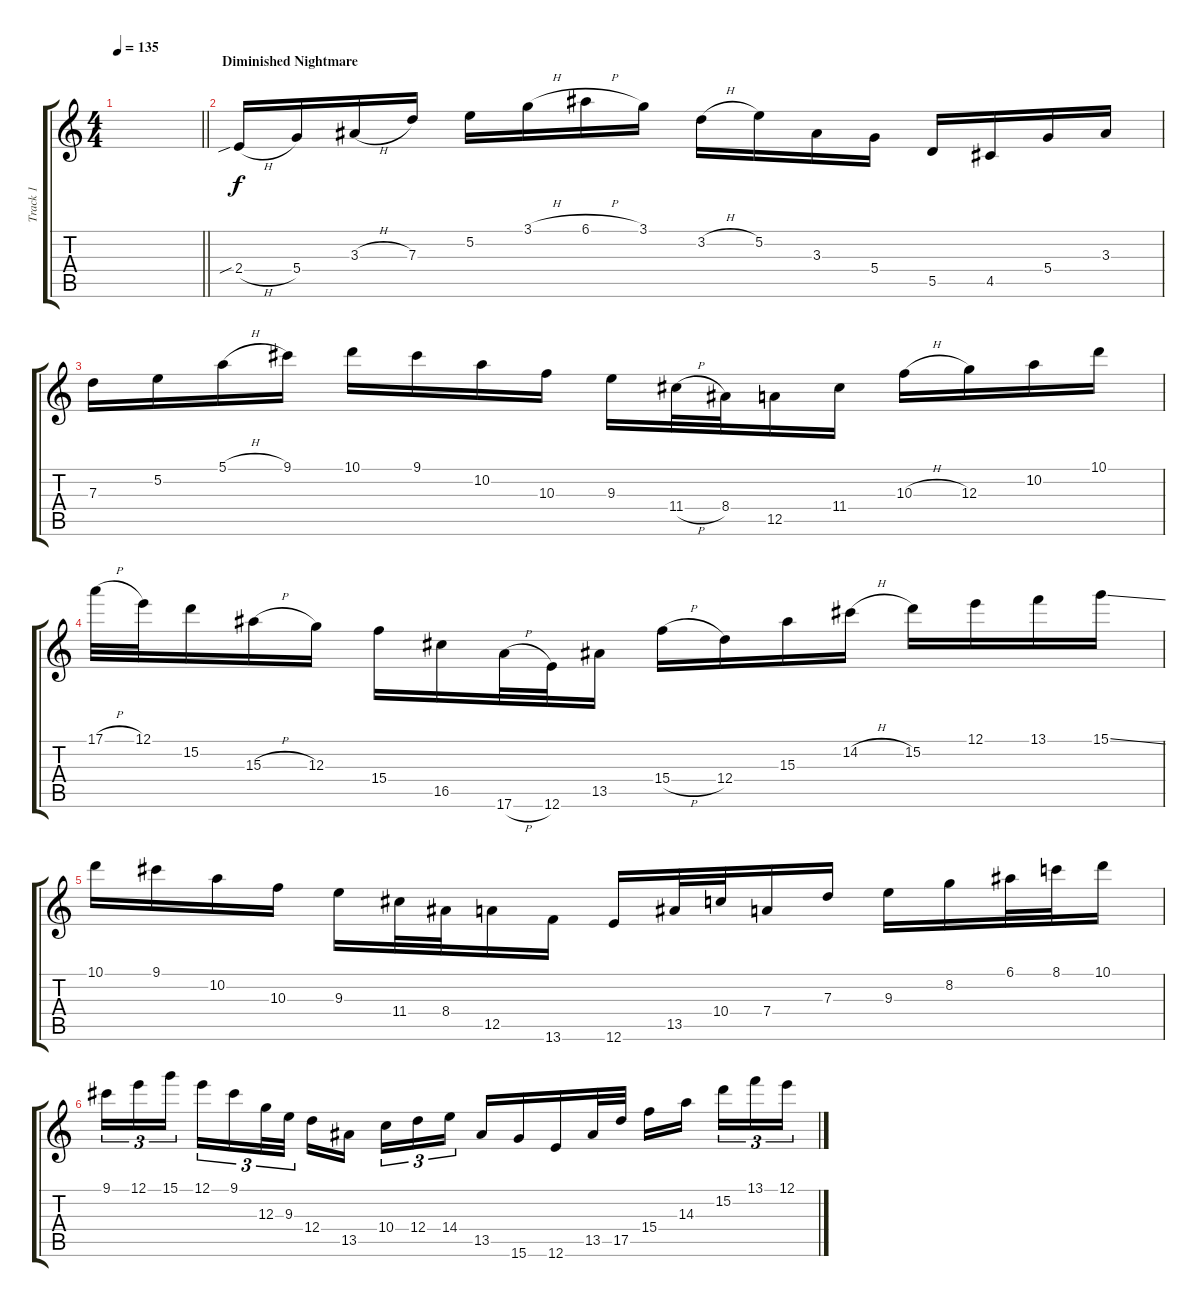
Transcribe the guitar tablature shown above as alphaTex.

\track ("Track 1" "Track 1") {instrument distortionguitar}
\staff {score tabs}
\tuning (E4 B3 G3 D3 A2 E2) {hide}
\ts (4 4)
\tempo 135
\clef g2
\barLineRight lightlight
\ks c
|
\section ("" "Diminished Nightmare")
2.4{sib h}.16 5.4.16 3.3{h}.16 7.3.16 5.2.16 3.1{h}.16 6.1{h}.16 3.1.16 3.2{h}.16 5.2.16 3.3.16 5.4.16 5.5.16 4.5.16 5.4.16 3.3.16 |
7.3.16 5.2.16 5.1{h}.16 9.1.16 10.1.16 9.1.16 10.2.16 10.3.16 9.3.16 11.4{h}.32 8.4.32 12.5.16 11.4.16 10.3{h}.16 12.3.16 10.2.16 10.1.16 |
17.1{h}.32 12.1.32 15.2.16 15.3{h}.16 12.3.16 15.4.16 16.5.16 17.6{h}.32 12.6.32 13.5.16 15.4{h}.16 12.4.16 15.3.16 14.2{h}.16 15.2.16 12.1.16 13.1.16 15.1{ss}.16 |
10.1.16 9.1.16 10.2.16 10.3.16 9.3.16 11.4.32 8.4.32 12.5.16 13.6.16 12.6.16 13.5.32 10.4.32 7.4.16 7.3.16 9.3.16 8.2.16 6.1.32 8.1.32 10.1.16 |
9.1.16{tu (3 2)} 12.1.16{tu (3 2)} 15.1.16{tu (3 2) beam splitsecondary} 12.1.16{tu (3 2)} 9.1.16{tu (3 2)} 12.3.32{tu (3 2)} 9.3.32{tu (3 2)} 12.4.16 13.5.16{beam splitsecondary} 10.4.16{tu (3 2)} 12.4.16{tu (3 2)} 14.4.16{tu (3 2)} 13.5.16 15.6.16 12.6.16 13.5.32 17.5.32 15.4.16 14.3.16{beam splitsecondary} 15.2.16{tu (3 2)} 13.1.16{tu (3 2)} 12.1.16{tu (3 2)}
